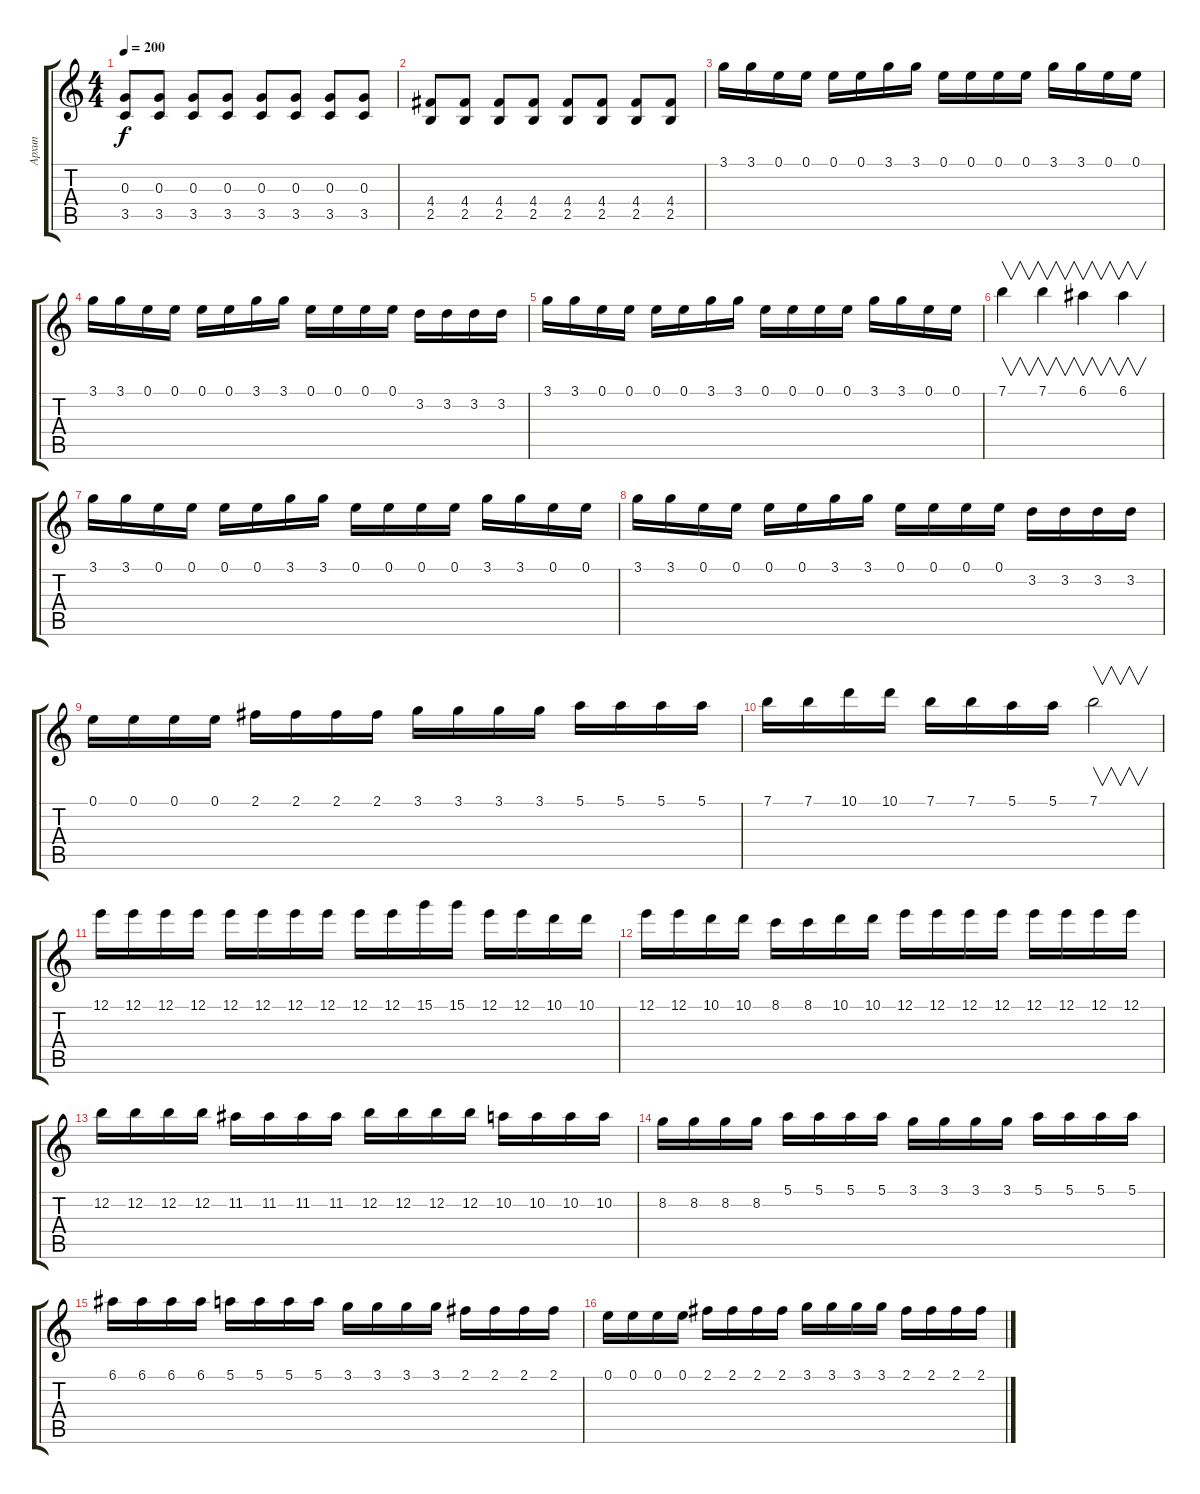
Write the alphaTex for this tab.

\track ("Архип" "Архип") {instrument distortionguitar}
\staff {score tabs}
\tuning (E4 B3 G3 D3 A2 E2) {hide}
\ts (4 4)
\tempo 200
\clef g2
\ks c
(0.3 3.5).8{dy f} (0.3 3.5).8 (0.3 3.5).8 (0.3 3.5).8 (0.3 3.5).8 (0.3 3.5).8 (0.3 3.5).8 (0.3 3.5).8 |
(4.4 2.5).8 (4.4 2.5).8 (4.4 2.5).8 (4.4 2.5).8 (4.4 2.5).8 (4.4 2.5).8 (4.4 2.5).8 (4.4 2.5).8 |
3.1.16 3.1.16 0.1.16 0.1.16 0.1.16 0.1.16 3.1.16 3.1.16 0.1.16 0.1.16 0.1.16 0.1.16 3.1.16 3.1.16 0.1.16 0.1.16 |
3.1.16 3.1.16 0.1.16 0.1.16 0.1.16 0.1.16 3.1.16 3.1.16 0.1.16 0.1.16 0.1.16 0.1.16 3.2.16 3.2.16 3.2.16 3.2.16 |
3.1.16 3.1.16 0.1.16 0.1.16 0.1.16 0.1.16 3.1.16 3.1.16 0.1.16 0.1.16 0.1.16 0.1.16 3.1.16 3.1.16 0.1.16 0.1.16 |
7.1.4{v} 7.1.4{v} 6.1.4{v} 6.1.4{v} |
3.1.16 3.1.16 0.1.16 0.1.16 0.1.16 0.1.16 3.1.16 3.1.16 0.1.16 0.1.16 0.1.16 0.1.16 3.1.16 3.1.16 0.1.16 0.1.16 |
3.1.16 3.1.16 0.1.16 0.1.16 0.1.16 0.1.16 3.1.16 3.1.16 0.1.16 0.1.16 0.1.16 0.1.16 3.2.16 3.2.16 3.2.16 3.2.16 |
0.1.16 0.1.16 0.1.16 0.1.16 2.1.16 2.1.16 2.1.16 2.1.16 3.1.16 3.1.16 3.1.16 3.1.16 5.1.16 5.1.16 5.1.16 5.1.16 |
7.1.16 7.1.16 10.1.16 10.1.16 7.1.16 7.1.16 5.1.16 5.1.16 7.1.2{v} |
12.1.16 12.1.16 12.1.16 12.1.16 12.1.16 12.1.16 12.1.16 12.1.16 12.1.16 12.1.16 15.1.16 15.1.16 12.1.16 12.1.16 10.1.16 10.1.16 |
12.1.16 12.1.16 10.1.16 10.1.16 8.1.16 8.1.16 10.1.16 10.1.16 12.1.16 12.1.16 12.1.16 12.1.16 12.1.16 12.1.16 12.1.16 12.1.16 |
12.2.16 12.2.16 12.2.16 12.2.16 11.2.16 11.2.16 11.2.16 11.2.16 12.2.16 12.2.16 12.2.16 12.2.16 10.2.16 10.2.16 10.2.16 10.2.16 |
8.2.16 8.2.16 8.2.16 8.2.16 5.1.16 5.1.16 5.1.16 5.1.16 3.1.16 3.1.16 3.1.16 3.1.16 5.1.16 5.1.16 5.1.16 5.1.16 |
6.1.16 6.1.16 6.1.16 6.1.16 5.1.16 5.1.16 5.1.16 5.1.16 3.1.16 3.1.16 3.1.16 3.1.16 2.1.16 2.1.16 2.1.16 2.1.16 |
0.1.16 0.1.16 0.1.16 0.1.16 2.1.16 2.1.16 2.1.16 2.1.16 3.1.16 3.1.16 3.1.16 3.1.16 2.1.16 2.1.16 2.1.16 2.1.16
